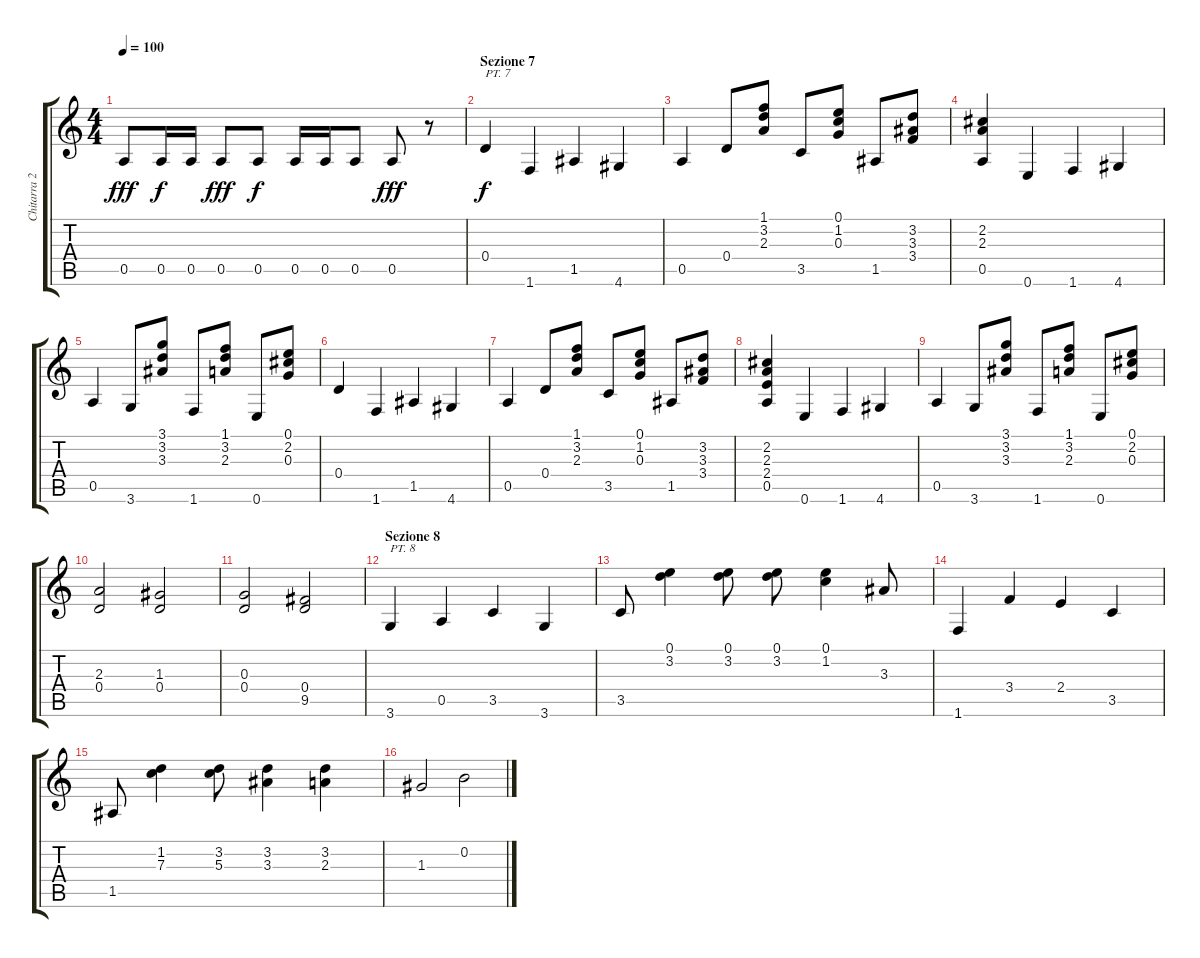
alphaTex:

\track ("Chitarra 2" "Chitarra 2") {instrument acousticguitarnylon}
\staff {score tabs}
\tuning (E4 B3 G3 D3 A2 E2) {hide}
\ts (4 4)
\tempo 100
\clef g2
\ks c
0.5.8{dy fff} 0.5.16{dy f} 0.5.16 0.5.8{dy fff} 0.5.8{dy f} 0.5.16 0.5.16 0.5.8 0.5.8{dy fff} r.8 |
\section ("" "Sezione 7")
0.4.4{txt "PT. 7" dy f} 1.6.4 1.5.4 4.6.4 |
0.5.4 0.4.8 (1.1 3.2 2.3).8 3.5.8 (0.1 1.2 0.3).8 1.5.8 (3.2 3.3 3.4).8 |
(2.2 2.3 0.5).4 0.6.4 1.6.4 4.6.4 |
0.5.4 3.6.8 (3.1 3.2 3.3).8 1.6.8 (1.1 3.2 2.3).8 0.6.8 (0.1 2.2 0.3).8 |
0.4.4 1.6.4 1.5.4 4.6.4 |
0.5.4 0.4.8 (1.1 3.2 2.3).8 3.5.8 (0.1 1.2 0.3).8 1.5.8 (3.2 3.3 3.4).8 |
(2.2 2.3 2.4 0.5).4 0.6.4 1.6.4 4.6.4 |
0.5.4 3.6.8 (3.1 3.2 3.3).8 1.6.8 (1.1 3.2 2.3).8 0.6.8 (0.1 2.2 0.3).8 |
(2.3 0.4).2 (1.3 0.4).2 |
(0.3 0.4).2 (0.4 9.5).2 |
\section ("" "Sezione 8")
3.6.4{txt "PT. 8"} 0.5.4 3.5.4 3.6.4 |
3.5.8 (0.1 3.2).4 (0.1 3.2).8 (0.1 3.2).8 (0.1 1.2).4 3.3.8 |
1.6.4 3.4.4 2.4.4 3.5.4 |
1.5.8 (1.2 7.3).4 (3.2 5.3).8 (3.2 3.3).4 (3.2 2.3).4 |
1.3.2 0.2.2
